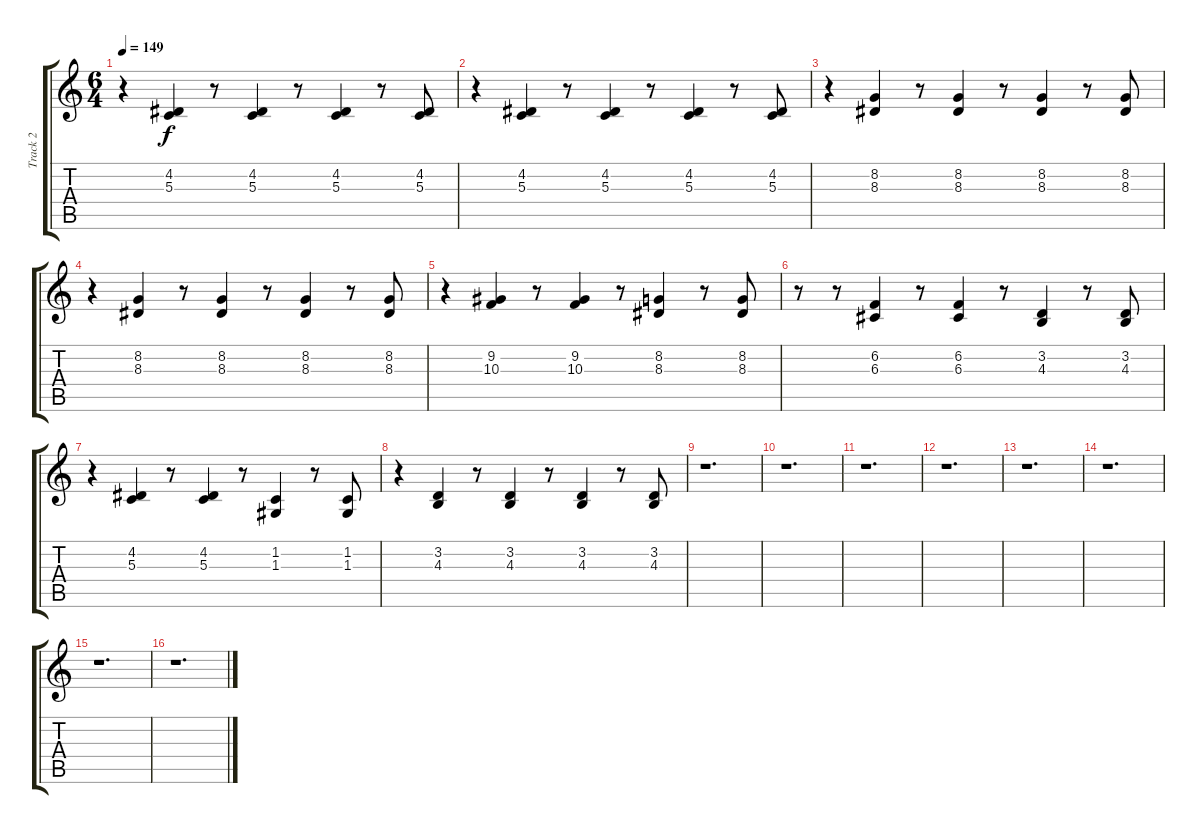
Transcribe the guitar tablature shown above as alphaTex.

\track ("Track 2" "Track 2") {instrument pizzicatostrings}
\staff {score tabs}
\tuning (E4 B3 G3 D3 A2 C2) {hide}
\ts (6 4)
\tempo 149
\clef g2
\ks c
r.4{dy f} (4.2 5.3).4 r.8 (4.2 5.3).4 r.8 (4.2 5.3).4 r.8 (4.2 5.3).8 |
r.4 (4.2 5.3).4 r.8 (4.2 5.3).4 r.8 (4.2 5.3).4 r.8 (4.2 5.3).8 |
r.4 (8.2 8.3).4 r.8 (8.2 8.3).4 r.8 (8.2 8.3).4 r.8 (8.2 8.3).8 |
r.4 (8.2 8.3).4 r.8 (8.2 8.3).4 r.8 (8.2 8.3).4 r.8 (8.2 8.3).8 |
r.4 (9.2 10.3).4 r.8 (9.2 10.3).4 r.8 (8.2 8.3).4 r.8 (8.2 8.3).8 |
r.8 r.8 (6.2 6.3).4 r.8 (6.2 6.3).4 r.8 (3.2 4.3).4 r.8 (3.2 4.3).8 |
r.4 (4.2 5.3).4 r.8 (4.2 5.3).4 r.8 (1.2 1.3).4 r.8 (1.2 1.3).8 |
r.4 (3.2 4.3).4 r.8 (3.2 4.3).4 r.8 (3.2 4.3).4 r.8 (3.2 4.3).8 |
r.1{d} |
r.1{d} |
r.1{d} |
r.1{d} |
r.1{d} |
r.1{d} |
r.1{d} |
r.1{d}
